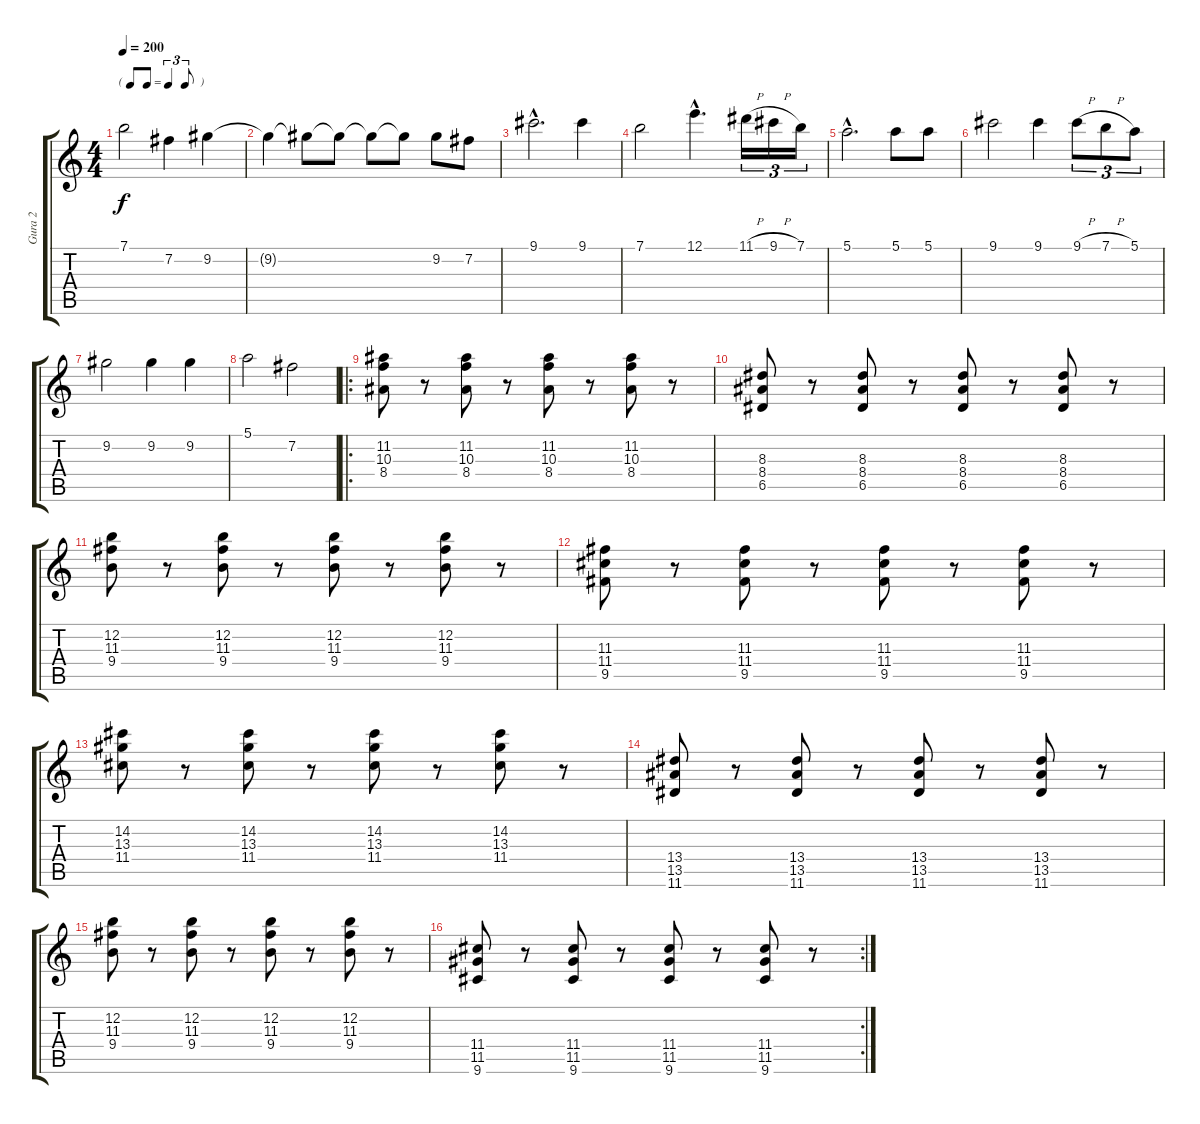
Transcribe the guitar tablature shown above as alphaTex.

\track ("Gura 2" "Gura 2") {instrument distortionguitar}
\staff {score tabs}
\tuning (E4 B3 G3 D3 A2 E2) {hide}
\ts (4 4)
\tf triplet8th
\tempo 200
\clef g2
\ks c
7.1.2{dy f} 7.2.4 9.2.4 |
9.2{t}.4 9.2{t}.8 9.2{t}.8 9.2{t}.8 9.2{t}.8 9.2.8 7.2.8 |
9.1{hac}.2{d} 9.1.4 |
7.1.2 12.1{hac}.4{d} 11.1{h}.16{tu (3 2)} 9.1{h}.16{tu (3 2)} 7.1.16{tu (3 2)} |
5.1{hac}.2{d} 5.1.8 5.1.8 |
9.1.2 9.1.4 9.1{h}.8{tu (3 2)} 7.1{h}.8{tu (3 2)} 5.1.8{tu (3 2)} |
9.2.2 9.2.4 9.2.4 |
5.1.2 7.2.2 |
\ro
(11.2 10.3 8.4).8 r.8 (11.2 10.3 8.4).8 r.8 (11.2 10.3 8.4).8 r.8 (11.2 10.3 8.4).8 r.8 |
(8.3 8.4 6.5).8 r.8 (8.3 8.4 6.5).8 r.8 (8.3 8.4 6.5).8 r.8 (8.3 8.4 6.5).8 r.8 |
(12.2 11.3 9.4).8 r.8 (12.2 11.3 9.4).8 r.8 (12.2 11.3 9.4).8 r.8 (12.2 11.3 9.4).8 r.8 |
(11.3 11.4 9.5).8 r.8 (11.3 11.4 9.5).8 r.8 (11.3 11.4 9.5).8 r.8 (11.3 11.4 9.5).8 r.8 |
(14.2 13.3 11.4).8 r.8 (14.2 13.3 11.4).8 r.8 (14.2 13.3 11.4).8 r.8 (14.2 13.3 11.4).8 r.8 |
(13.4 13.5 11.6).8 r.8 (13.4 13.5 11.6).8 r.8 (13.4 13.5 11.6).8 r.8 (13.4 13.5 11.6).8 r.8 |
(12.2 11.3 9.4).8 r.8 (12.2 11.3 9.4).8 r.8 (12.2 11.3 9.4).8 r.8 (12.2 11.3 9.4).8 r.8 |
\rc 2
(11.4 11.5 9.6).8 r.8 (11.4 11.5 9.6).8 r.8 (11.4 11.5 9.6).8 r.8 (11.4 11.5 9.6).8 r.8
